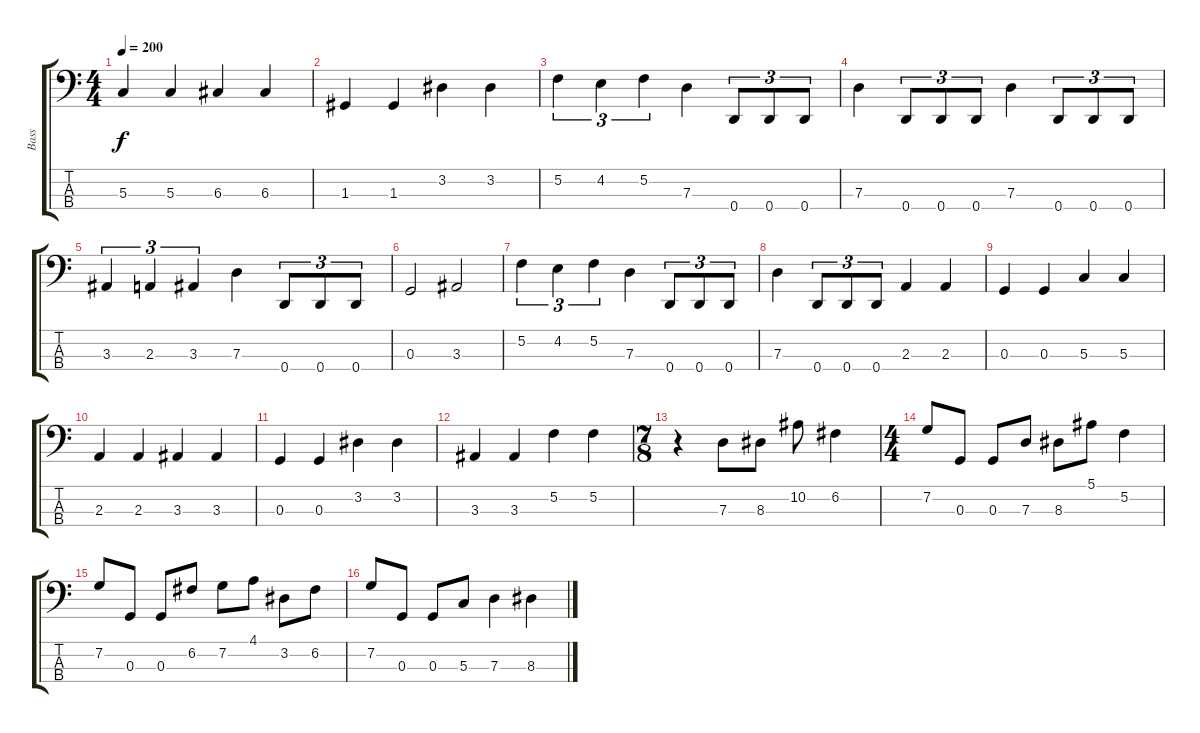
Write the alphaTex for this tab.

\track ("Bass" "Bass") {instrument electricbassfinger}
\staff {score tabs}
\tuning (F2 C2 G1 D1) {hide}
\ts (4 4)
\tempo 200
\clef f4
\ks c
5.3.4{dy f} 5.3.4 6.3.4 6.3.4 |
1.3.4 1.3.4 3.2.4 3.2.4 |
5.2.4{tu (3 2)} 4.2.4{tu (3 2)} 5.2.4{tu (3 2)} 7.3.4 0.4.8{tu (3 2)} 0.4.8{tu (3 2)} 0.4.8{tu (3 2)} |
7.3.4 0.4.8{tu (3 2)} 0.4.8{tu (3 2)} 0.4.8{tu (3 2)} 7.3.4 0.4.8{tu (3 2)} 0.4.8{tu (3 2)} 0.4.8{tu (3 2)} |
3.3.4{tu (3 2)} 2.3.4{tu (3 2)} 3.3.4{tu (3 2)} 7.3.4 0.4.8{tu (3 2)} 0.4.8{tu (3 2)} 0.4.8{tu (3 2)} |
0.3.2 3.3.2 |
5.2.4{tu (3 2)} 4.2.4{tu (3 2)} 5.2.4{tu (3 2)} 7.3.4 0.4.8{tu (3 2)} 0.4.8{tu (3 2)} 0.4.8{tu (3 2)} |
7.3.4 0.4.8{tu (3 2)} 0.4.8{tu (3 2)} 0.4.8{tu (3 2)} 2.3.4 2.3.4 |
0.3.4 0.3.4 5.3.4 5.3.4 |
2.3.4 2.3.4 3.3.4 3.3.4 |
0.3.4 0.3.4 3.2.4 3.2.4 |
3.3.4 3.3.4 5.2.4 5.2.4 |
\ts (7 8)
r.4 7.3.8 8.3.8 10.2.8 6.2.4 |
\ts (4 4)
7.2.8 0.3.8 0.3.8 7.3.8 8.3.8 5.1.8 5.2.4 |
7.2.8 0.3.8 0.3.8 6.2.8 7.2.8 4.1.8 3.2.8 6.2.8 |
7.2.8 0.3.8 0.3.8 5.3.8 7.3.4 8.3.4
